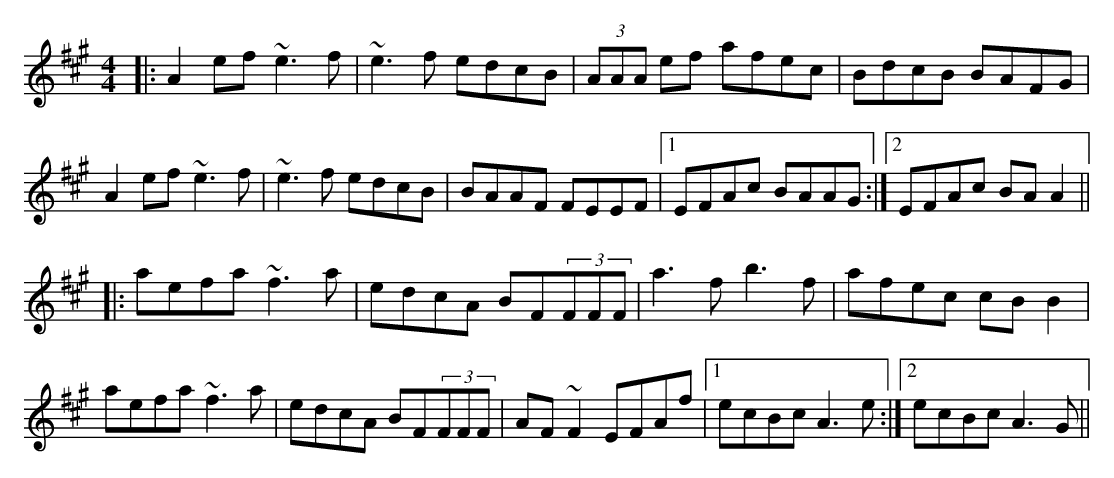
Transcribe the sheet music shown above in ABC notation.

X:1
M:4/4
K:A
|:A2ef ~e3f|~e3f edcB|(3AAA ef afec|BdcB BAFG|
A2ef ~e3f|~e3f edcB|BAAF FEEF|1 EFAc BAAG:|2 EFAc BAA2||
|:aefa ~f3a|edcA BF(3FFF|a3f b3f|afec cBB2|
aefa ~f3a|edcA BF(3FFF|AF~F2 EFAf|1 ecBc A3e:|2 ecBc A3G||
